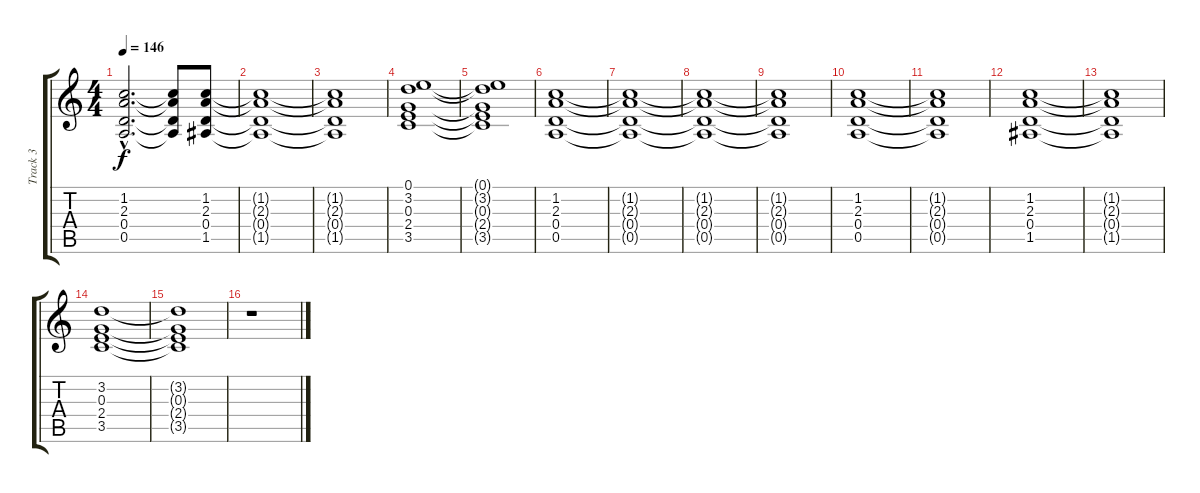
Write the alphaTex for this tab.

\track ("Track 3" "Track 3") {instrument distortionguitar}
\staff {score tabs}
\tuning (E4 B3 G3 D3 A2 E2) {hide}
\ts (4 4)
\tempo 146
\clef g2
\ks c
(1.2{hac t} 2.3{hac t} 0.4{hac t} 0.5{hac t}).2{d dy f} (1.2{t} 2.3{t} 0.4{t} 0.5{t}).8 (1.2 2.3 0.4 1.5).8 |
(1.2{t} 2.3{t} 0.4{t} 1.5{t}).1 |
(1.2{t} 2.3{t} 0.4{t} 1.5{t}).1 |
(0.1 3.2 0.3 2.4 3.5).1 |
(0.1{t} 3.2{t} 0.3{t} 2.4{t} 3.5{t}).1 |
(1.2 2.3 0.4 0.5).1 |
(1.2{t} 2.3{t} 0.4{t} 0.5{t}).1 |
(1.2{t} 2.3{t} 0.4{t} 0.5{t}).1 |
(1.2{t} 2.3{t} 0.4{t} 0.5{t}).1 |
(1.2 2.3 0.4 0.5).1 |
(1.2{t} 2.3{t} 0.4{t} 0.5{t}).1 |
(1.2 2.3 0.4 1.5).1 |
(1.2{t} 2.3{t} 0.4{t} 1.5{t}).1 |
(3.2 0.3 2.4 3.5).1 |
(3.2{t} 0.3{t} 2.4{t} 3.5{t}).1 |
r.1
